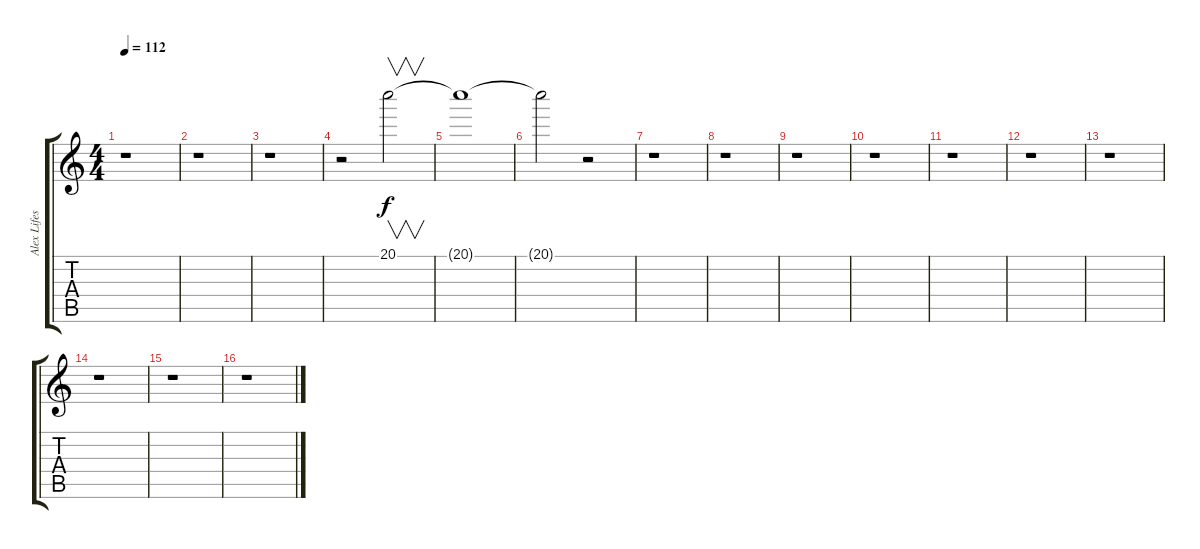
\track ("Alex Lifeson" "Alex Lifes") {instrument overdrivenguitar}
\staff {score tabs}
\tuning (E4 B3 G3 D3 A2 E2) {hide}
\ts (4 4)
\tempo 112
\clef g2
\ks c
r.1{dy f instrument overdrivenguitar} |
r.1 |
r.1 |
r.2 20.1.2{v instrument pad2warm} |
20.1{t}.1 |
20.1{t}.2 r.2{instrument overdrivenguitar} |
r.1 |
r.1 |
r.1 |
r.1 |
r.1 |
r.1 |
r.1 |
r.1 |
r.1 |
r.1
